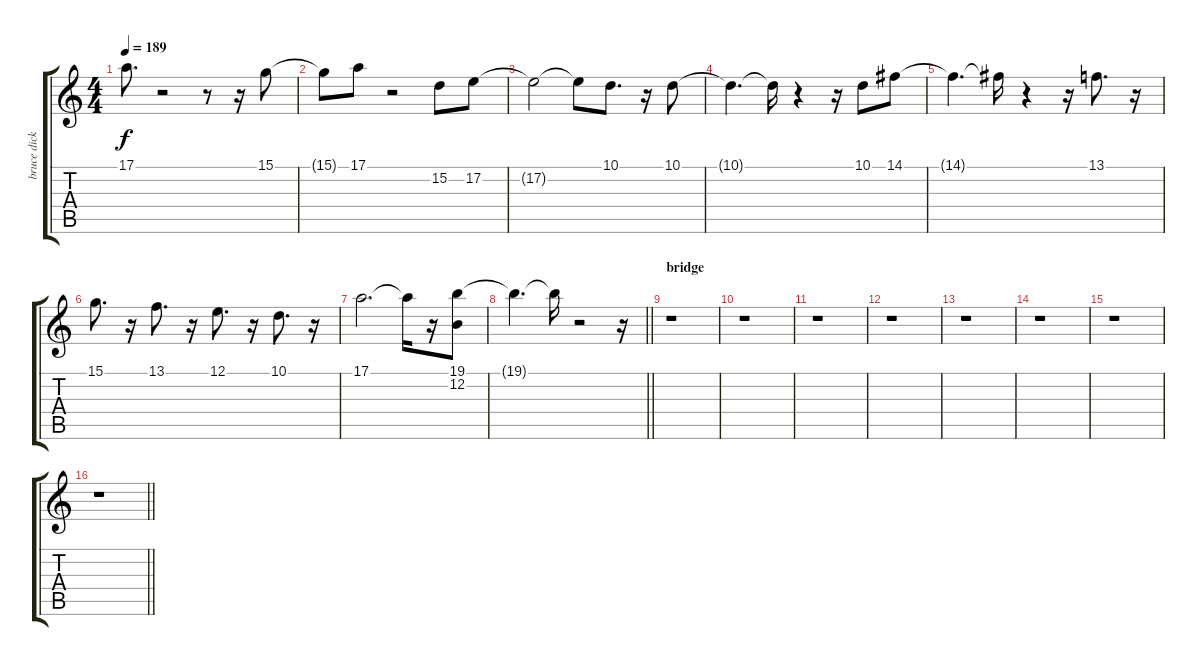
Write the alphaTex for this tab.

\track ("bruce dickinson" "bruce dick") {instrument lead2sawtooth}
\staff {score tabs}
\tuning (E4 B3 G3 D3 A2 E2) {hide}
\ts (4 4)
\tempo 189
\clef g2
\ks c
17.1{t}.8{d dy f} r.2 r.8 r.16 15.1.8 |
15.1{t}.8 17.1.8 r.2 15.2.8 17.2.8 |
17.2{t}.2 17.2{t}.8 10.1.8{d} r.16 10.1.8 |
10.1{t}.4{d} 10.1{t}.16 r.4 r.16 10.1.8 14.1.8 |
14.1{t}.4{d} 14.1{t}.16 r.4 r.16 13.1.8{d} r.16 |
15.1.8{d} r.16 13.1.8{d} r.16 12.1.8{d} r.16 10.1.8{d} r.16 |
17.1.2{d} 17.1{t}.16 r.16 (19.1 12.2).8 |
\barLineRight lightlight
19.1{t}.4{d} 19.1{t}.16 r.2 r.16 |
\section ("" "bridge")
r.1 |
r.1 |
r.1 |
r.1 |
r.1 |
r.1 |
r.1 |
\barLineRight lightlight
r.1
